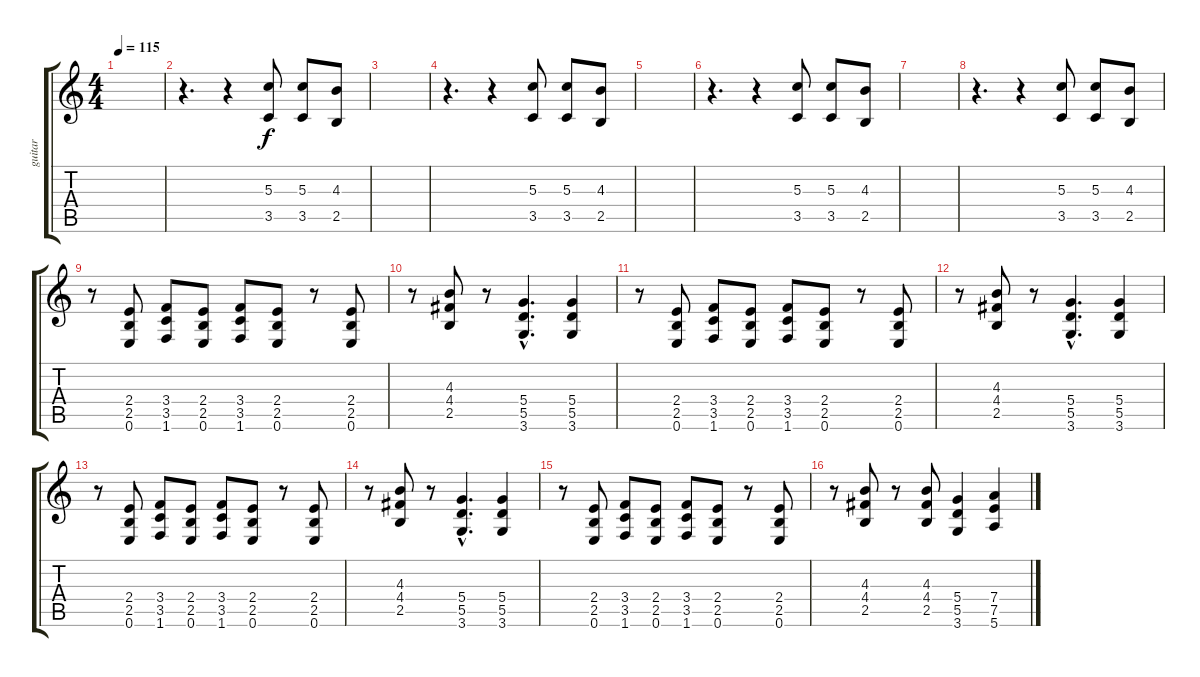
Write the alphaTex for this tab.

\track ("guitar" "guitar") {instrument distortionguitar}
\staff {score tabs}
\tuning (E4 B3 G3 D3 A2 E2) {hide}
\ts (4 4)
\tempo 115
\clef g2
\ks c
|
r.4{d} r.4 (5.3 3.5).8 (5.3 3.5).8 (4.3 2.5).8 |
|
r.4{d} r.4 (5.3 3.5).8 (5.3 3.5).8 (4.3 2.5).8 |
|
r.4{d} r.4 (5.3 3.5).8 (5.3 3.5).8 (4.3 2.5).8 |
|
r.4{d} r.4 (5.3 3.5).8 (5.3 3.5).8 (4.3 2.5).8 |
r.8 (2.4 2.5 0.6).8 (3.4 3.5 1.6).8 (2.4 2.5 0.6).8 (3.4 3.5 1.6).8 (2.4 2.5 0.6).8 r.8 (2.4 2.5 0.6).8 |
r.8 (4.3 4.4 2.5).8 r.8 (5.4{hac} 5.5{hac} 3.6{hac}).4{d} (5.4 5.5 3.6).4 |
r.8 (2.4 2.5 0.6).8 (3.4 3.5 1.6).8 (2.4 2.5 0.6).8 (3.4 3.5 1.6).8 (2.4 2.5 0.6).8 r.8 (2.4 2.5 0.6).8 |
r.8 (4.3 4.4 2.5).8 r.8 (5.4{hac} 5.5{hac} 3.6{hac}).4{d} (5.4 5.5 3.6).4 |
r.8 (2.4 2.5 0.6).8 (3.4 3.5 1.6).8 (2.4 2.5 0.6).8 (3.4 3.5 1.6).8 (2.4 2.5 0.6).8 r.8 (2.4 2.5 0.6).8 |
r.8 (4.3 4.4 2.5).8 r.8 (5.4{hac} 5.5{hac} 3.6{hac}).4{d} (5.4 5.5 3.6).4 |
r.8 (2.4 2.5 0.6).8 (3.4 3.5 1.6).8 (2.4 2.5 0.6).8 (3.4 3.5 1.6).8 (2.4 2.5 0.6).8 r.8 (2.4 2.5 0.6).8 |
r.8 (4.3 4.4 2.5).8 r.8 (4.3 4.4 2.5).8 (5.4 5.5 3.6).4 (7.4 7.5 5.6).4
